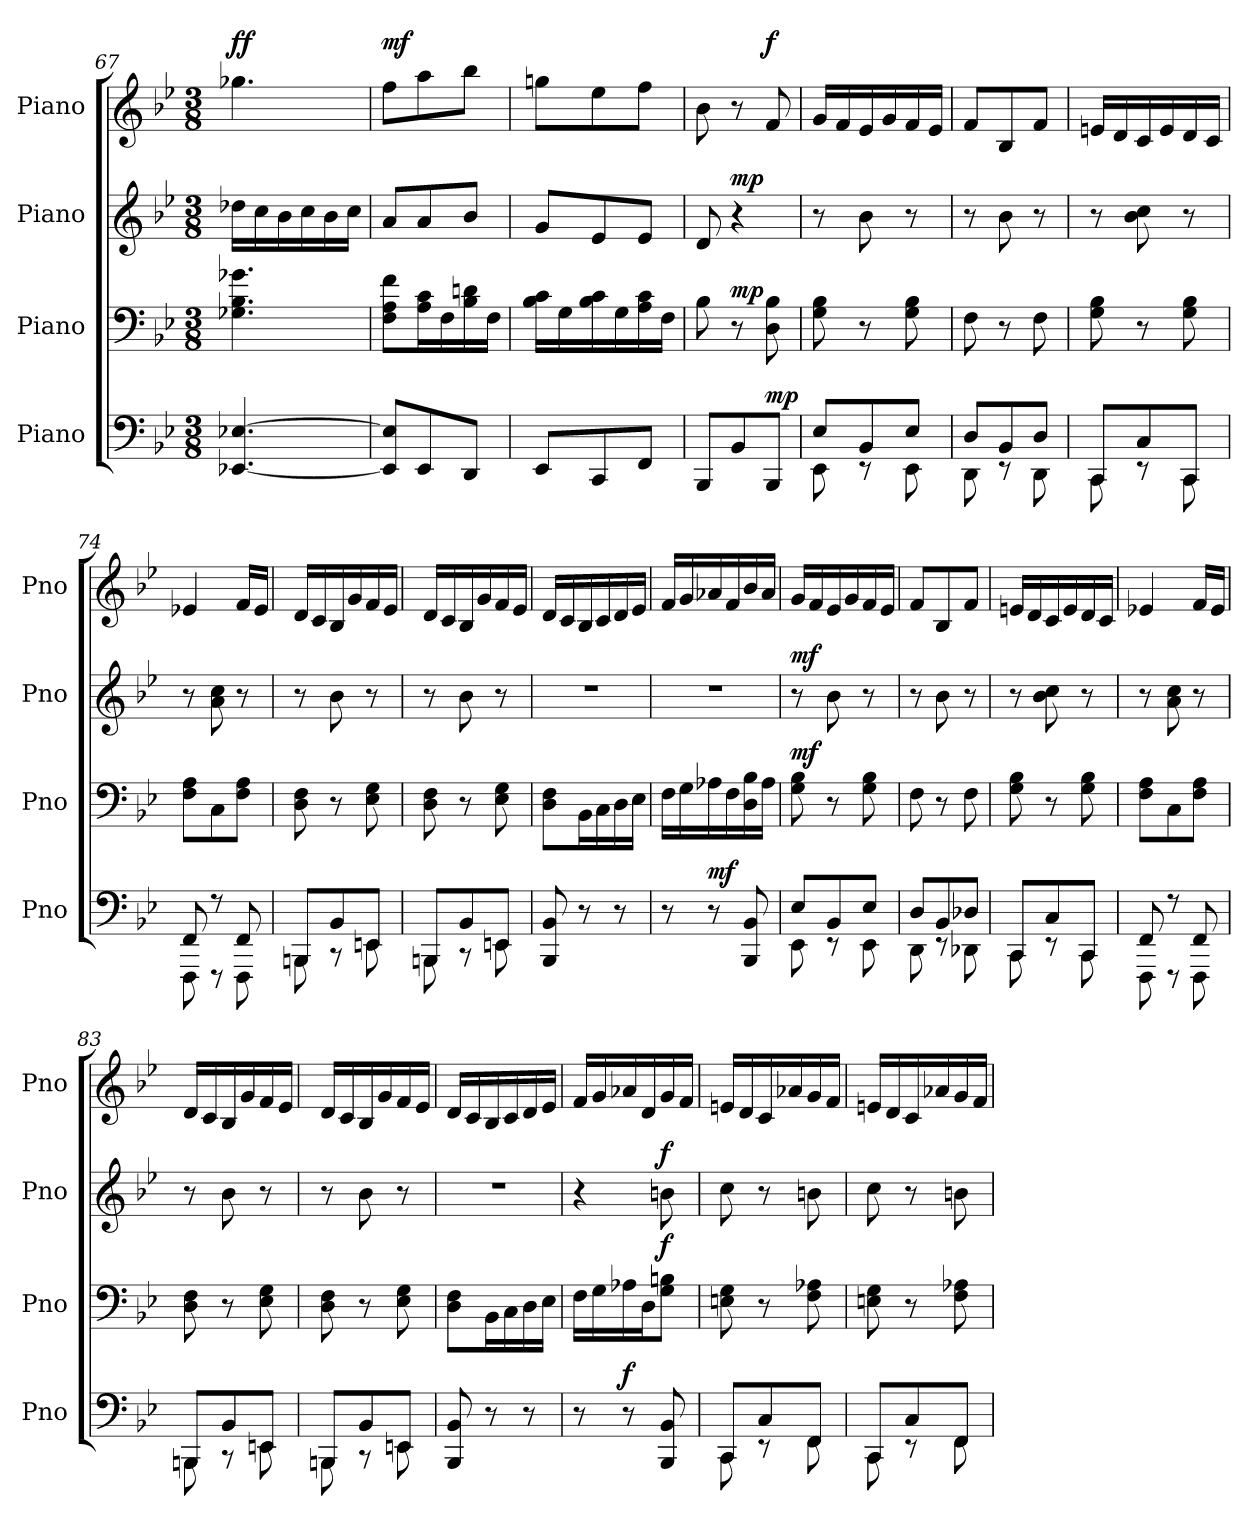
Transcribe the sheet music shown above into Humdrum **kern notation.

**kern	**dynam	**kern	**dynam	**kern	**dynam	**kern	**dynam
*part4	*part4	*part3	*part3	*part2	*part2	*part1	*part1
*staff4	*staff4	*staff3	*staff3	*staff2	*staff2	*staff1	*staff1
*I"Piano	*	*I"Piano	*	*I"Piano	*	*I"Piano	*
*I'Pno	*	*I'Pno	*	*I'Pno	*	*I'Pno	*
!!LO:LB:g=z
*clefF4	*	*clefF4	*	*clefG2	*	*clefG2	*
*k[b-e-]	*	*k[b-e-]	*	*k[b-e-]	*	*k[b-e-]	*
*B-:	*	*B-:	*	*B-:	*	*B-:	*
*M3/8	*	*M3/8	*	*M3/8	*	*M3/8	*
=67	=67	=67	=67	=67	=67	=67	=67
!	!	!	!	!	!	!	!LO:DY:a
[4.EE-X/ [4.E-X/	.	4.G-X\ 4.B-\ 4.g-X\	.	16dd-X\LL	.	4.gg-X\	ff
.	.	.	.	16cc\	.	.	.
.	.	.	.	16b-\	.	.	.
.	.	.	.	16cc\	.	.	.
.	.	.	.	16b-\	.	.	.
.	.	.	.	16cc\JJ	.	.	.
=68	=68	=68	=68	=68	=68	=68	=68
!	!	!	!	!	!	!	!LO:DY:a
8EE-/] 8E-/]L	.	8F\ 8A\ 8f\L	.	8a/L	.	8ff\L	mf
8EE-/	.	16A\ 16c\L	.	8a/	.	8aa\	.
.	.	16F\	.	.	.	.	.
8DD/J	.	16B-\ 16dn\	.	8b-/J	.	8bb-\J	.
.	.	16F\JJ	.	.	.	.	.
=69	=69	=69	=69	=69	=69	=69	=69
8EE-/L	.	16B-\ 16c\LL	.	8g/L	.	8ggn\L	.
.	.	16G\	.	.	.	.	.
8CC/	.	16B-\ 16c\	.	8e-/	.	8ee-\	.
.	.	16G\	.	.	.	.	.
8FF/J	.	16A\ 16c\	.	8e-/J	.	8ff\J	.
.	.	16F\JJ	.	.	.	.	.
=70	=70	=70	=70	=70	=70	=70	=70
8BBB-/L	.	8B-\	.	8d/	.	8b-\	.
!	!	!	!LO:DY:a	!	!LO:DY:a	!	!
8BB-/	.	8r	mp	4r	mp	8r	.
!	!LO:DY:a	!	!	!	!	!	!LO:DY:a
8BBB-/J	mp	8D\ 8B-\	.	.	.	8f/	f
=71	=71	=71	=71	=71	=71	=71	=71
*^	*	*	*	*	*	*	*
8E-/L	8EE-\	.	8G\ 8B-\	.	8r	.	16g/LL	.
.	.	.	.	.	.	.	16f/	.
8BB-/	8rEE	.	8r	.	8b-\	.	16e-/	.
.	.	.	.	.	.	.	16g/	.
8E-/J	8EE-\	.	8G\ 8B-\	.	8r	.	16f/	.
.	.	.	.	.	.	.	16e-/JJ	.
=72	=72	=72	=72	=72	=72	=72	=72	=72
8D/L	8DD\	.	8F\	.	8r	.	8f/L	.
8BB-/	8rEE	.	8r	.	8b-\	.	8B-/	.
8D/J	8DD\	.	8F\	.	8r	.	8f/J	.
=73	=73	=73	=73	=73	=73	=73	=73	=73
8CC/L	8CC\	.	8G\ 8B-\	.	8r	.	16en/LL	.
.	.	.	.	.	.	.	16d/	.
8C/	8rEE	.	8r	.	8b-\ 8cc\	.	16c/	.
.	.	.	.	.	.	.	16e/	.
8CC/J	8CC\	.	8G\ 8B-\	.	8r	.	16d/	.
.	.	.	.	.	.	.	16c/JJ	.
=74	=74	=74	=74	=74	=74	=74	=74	=74
8FF/	8FFF\	.	8F\ 8A\L	.	8r	.	4e-X/	.
8r	8rFFF	.	8C\	.	8a\ 8cc\	.	.	.
8FF/	8FFF\	.	8F\ 8A\J	.	8r	.	16f/LL	.
.	.	.	.	.	.	.	16e-/JJ	.
!!LO:LB:g=z
=75	=75	=75	=75	=75	=75	=75	=75	=75
8BBB-/L	8BBB\	.	8D\ 8F\	.	8r	.	16d/LL	.
.	.	.	.	.	.	.	16c/	.
8BB-/	8rCC	.	8r	.	8b-\	.	16B-/	.
.	.	.	.	.	.	.	16g/	.
8EE-/J	8EE\	.	8E-\ 8G\	.	8r	.	16f/	.
.	.	.	.	.	.	.	16e-/JJ	.
=76	=76	=76	=76	=76	=76	=76	=76	=76
8BBB-/L	8BBB\	.	8D\ 8F\	.	8r	.	16d/LL	.
.	.	.	.	.	.	.	16c/	.
8BB-/	8rCC	.	8r	.	8b-\	.	16B-/	.
.	.	.	.	.	.	.	16g/	.
8EE-/J	8EE\	.	8E-\ 8G\	.	8r	.	16f/	.
.	.	.	.	.	.	.	16e-/JJ	.
*v	*v	*	*	*	*	*	*	*
=77	=77	=77	=77	=77	=77	=77	=77
8BBB-/ 8BB-/	.	8D\ 8F\L	.	4.r	.	16d/LL	.
.	.	.	.	.	.	16c/	.
8r	.	16BB-\L	.	.	.	16B-/	.
.	.	16C\	.	.	.	16c/	.
8r	.	16D\	.	.	.	16d/	.
.	.	16E-\JJ	.	.	.	16e-/JJ	.
=78	=78	=78	=78	=78	=78	=78	=78
8r	.	16F\LL	.	4.r	.	16f/LL	.
.	.	16G\	.	.	.	16g/	.
!	!LO:DY:a	!	!	!	!	!	!
8r	mf	16A-X\	.	.	.	16a-X/	.
.	.	16F\	.	.	.	16f/	.
8BBB-/ 8BB-/	.	16D\ 16B-\	.	.	.	16b-/	.
.	.	16A-\JJ	.	.	.	16a-/JJ	.
=79	=79	=79	=79	=79	=79	=79	=79
*^	*	*	*	*	*	*	*
!	!	!	!	!LO:DY:a	!	!LO:DY:a	!	!
8E-/L	8EE-\	.	8G\ 8B-\	mf	8r	mf	16g/LL	.
.	.	.	.	.	.	.	16f/	.
8BB-/	8rEE	.	8r	.	8b-\	.	16e-/	.
.	.	.	.	.	.	.	16g/	.
8E-/J	8EE-\	.	8G\ 8B-\	.	8r	.	16f/	.
.	.	.	.	.	.	.	16e-/JJ	.
=80	=80	=80	=80	=80	=80	=80	=80	=80
8D/L	8DD\	.	8F\	.	8r	.	8f/L	.
8BB-/	8rEE	.	8r	.	8b-\	.	8B-/	.
8D-X/J	8DD-X\	.	8F\	.	8r	.	8f/J	.
=81	=81	=81	=81	=81	=81	=81	=81	=81
8CC/L	8CC\	.	8G\ 8B-\	.	8r	.	16en/LL	.
.	.	.	.	.	.	.	16d/	.
8C/	8rEE	.	8r	.	8b-\ 8cc\	.	16c/	.
.	.	.	.	.	.	.	16e/	.
8CC/J	8CC\	.	8G\ 8B-\	.	8r	.	16d/	.
.	.	.	.	.	.	.	16c/JJ	.
!!LO:PB:g=z
=82	=82	=82	=82	=82	=82	=82	=82	=82
8FF/	8FFF\	.	8F\ 8A\L	.	8r	.	4e-X/	.
8r	8rFFF	.	8C\	.	8a\ 8cc\	.	.	.
8FF/	8FFF\	.	8F\ 8A\J	.	8r	.	16f/LL	.
.	.	.	.	.	.	.	16e-/JJ	.
=83	=83	=83	=83	=83	=83	=83	=83	=83
8BBB-/L	8BBB\	.	8D\ 8F\	.	8r	.	16d/LL	.
.	.	.	.	.	.	.	16c/	.
8BB-/	8rCC	.	8r	.	8b-\	.	16B-/	.
.	.	.	.	.	.	.	16g/	.
8EE-/J	8EE\	.	8E-\ 8G\	.	8r	.	16f/	.
.	.	.	.	.	.	.	16e-/JJ	.
=84	=84	=84	=84	=84	=84	=84	=84	=84
8BBB-/L	8BBB\	.	8D\ 8F\	.	8r	.	16d/LL	.
.	.	.	.	.	.	.	16c/	.
8BB-/	8rCC	.	8r	.	8b-\	.	16B-/	.
.	.	.	.	.	.	.	16g/	.
8EE-/J	8EE\	.	8E-\ 8G\	.	8r	.	16f/	.
.	.	.	.	.	.	.	16e-/JJ	.
*v	*v	*	*	*	*	*	*	*
=85	=85	=85	=85	=85	=85	=85	=85
8BBB-/ 8BB-/	.	8D\ 8F\L	.	4.r	.	16d/LL	.
.	.	.	.	.	.	16c/	.
8r	.	16BB-\L	.	.	.	16B-/	.
.	.	16C\	.	.	.	16c/	.
8r	.	16D\	.	.	.	16d/	.
.	.	16E-\JJ	.	.	.	16e-/JJ	.
=86	=86	=86	=86	=86	=86	=86	=86
8r	.	16F\LL	.	4r	.	16f/LL	.
.	.	16G\	.	.	.	16g/	.
!	!LO:DY:a	!	!	!	!	!	!
8r	f	16A-X\	.	.	.	16a-X/	.
.	.	16D\J	.	.	.	16d/	.
!	!	!	!LO:DY:a	!	!LO:DY:a	!	!
8BBB-/ 8BB-/	.	8G\ 8Bn\J	f	8bn\	f	16g/	.
.	.	.	.	.	.	16f/JJ	.
=87	=87	=87	=87	=87	=87	=87	=87
*^	*	*	*	*	*	*	*
8CC/L	8CC\	.	8En\ 8G\	.	8cc\	.	16en/LL	.
.	.	.	.	.	.	.	16d/	.
8C/	8rEE	.	8r	.	8r	.	16c/	.
.	.	.	.	.	.	.	16a-X/	.
8FF/J	8FF\	.	8F\ 8A-X\	.	8bn\	.	16g/	.
.	.	.	.	.	.	.	16f/JJ	.
=88	=88	=88	=88	=88	=88	=88	=88	=88
8CC/L	8CC\	.	8En\ 8G\	.	8cc\	.	16en/LL	.
.	.	.	.	.	.	.	16d/	.
8C/	8rEE	.	8r	.	8r	.	16c/	.
.	.	.	.	.	.	.	16a-X/	.
8FF/J	8FF\	.	8F\ 8A-X\	.	8bn\	.	16g/	.
.	.	.	.	.	.	.	16f/JJ	.
*v	*v	*	*	*	*	*	*	*
=	=	=	=	=	=	=	=
*-	*-	*-	*-	*-	*-	*-	*-
